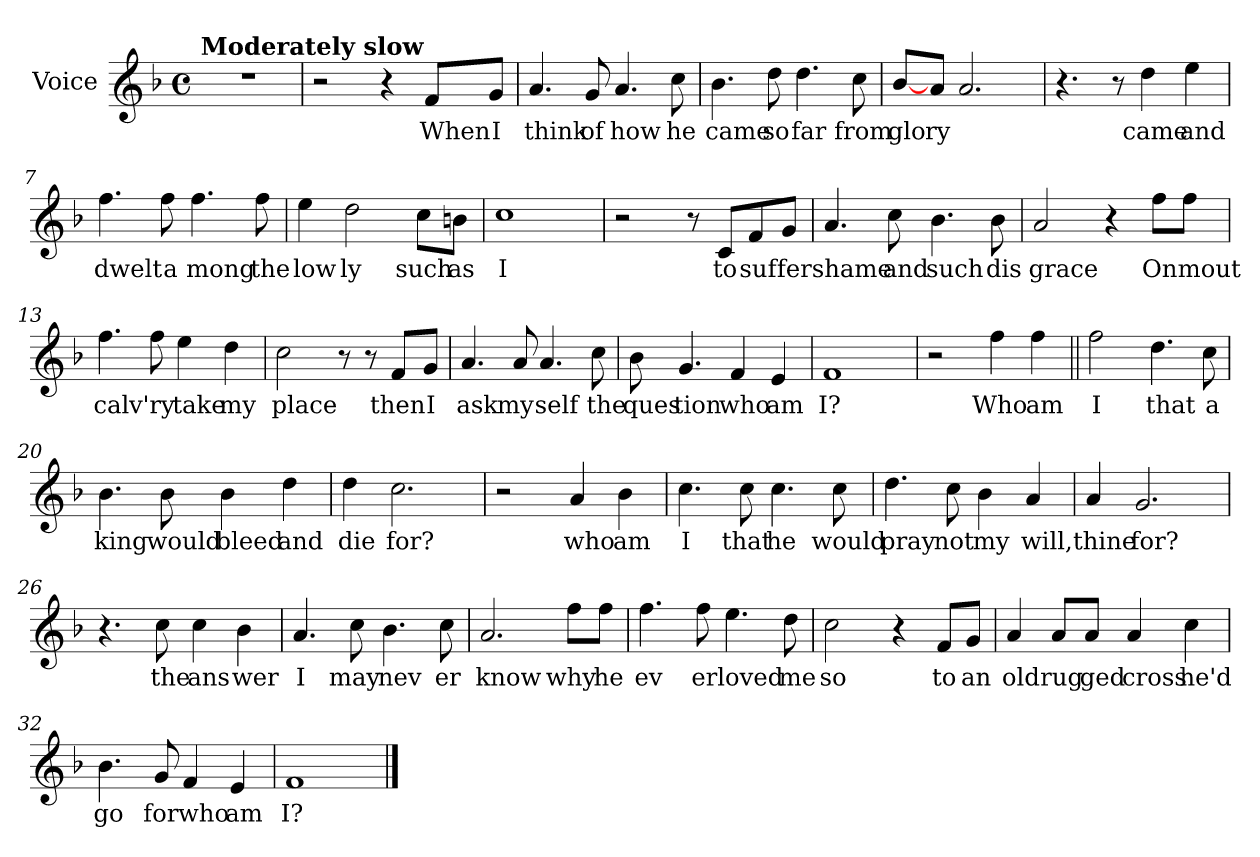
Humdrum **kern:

**kern	**text
*part1	*part1
*staff1	*staff1
*I"Voice	*
*I'V	*
*clefG2	*
*k[b-]	*
*F:	*
*M4/4	*
*met(c)	*
*MM68	*
=1	=1
!LO:TX:a:B:t=Moderately slow	!
1r	.
=2	=2
2r	.
4r	.
!	!LO:LY:b
8f/L	When
!	!LO:LY:b
8g/J	I
=3	=3
!	!LO:LY:b
4.a/	think
!	!LO:LY:b
8g/	of
!	!LO:LY:b
4.a/	how
!	!LO:LY:b
8cc\	he
=4	=4
!	!LO:LY:b
4.b-\	came
!	!LO:LY:b
8dd\	so
!	!LO:LY:b
4.dd\	far
!	!LO:LY:b
8cc\	from
=5	=5
!	!LO:LY:b
[8b-/L	glo
!	!LO:LY:b
8a/J	ry
2.a/	.
!!LO:LB:g=z
=6	=6
4.r	.
8r	.
!	!LO:LY:b
4dd\	came
!	!LO:LY:b
4ee\	and
=7	=7
!	!LO:LY:b
4.ff\	dwelt
!	!LO:LY:b
8ff\	a
!	!LO:LY:b
4.ff\	mong
!	!LO:LY:b
8ff\	the
=8	=8
!	!LO:LY:b
4ee\	low
!	!LO:LY:b
2dd\	ly
!	!LO:LY:b
8cc\L	such
!	!LO:LY:b
8bn\J	as
=9	=9
!	!LO:LY:b
1cc	I
=10	=10
2r	.
8r	.
!	!LO:LY:b
8c/L	to
!	!LO:LY:b
8f/	suf
!	!LO:LY:b
8g/J	fer
!!LO:LB:g=z
=11	=11
!	!LO:LY:b
4.a/	shame
!	!LO:LY:b
8cc\	and
!	!LO:LY:b
4.b-\	such
!	!LO:LY:b
8b-\	dis
=12	=12
!	!LO:LY:b
2a/	grace
4r	.
!	!LO:LY:b
8ff\L	On
!	!LO:LY:b
8ff\J	mout
=13	=13
!	!LO:LY:b
4.ff\	cal
!	!LO:LY:b
8ff\	v'ry
!	!LO:LY:b
4ee\	take
!	!LO:LY:b
4dd\	my
=14	=14
!	!LO:LY:b
2cc\	place
8r	.
8r	.
!	!LO:LY:b
8f/L	then
!	!LO:LY:b
8g/J	I
=15	=15
!	!LO:LY:b
4.a/	ask
!	!LO:LY:b
8a/	my
!	!LO:LY:b
4.a/	self
!	!LO:LY:b
8cc\	the
!!LO:LB:g=z
=16	=16
!	!LO:LY:b
8b-\	ques
!	!LO:LY:b
4.g/	tion
!	!LO:LY:b
4f/	who
!	!LO:LY:b
4e/	am
=17	=17
!	!LO:LY:b
1f	I?
=18	=18
2r	.
!	!LO:LY:b
4ff\	Who
!	!LO:LY:b
4ff\	am
=19||	=19||
!	!LO:LY:b
2ff\	I
!	!LO:LY:b
4.dd\	that
!	!LO:LY:b
8cc\	a
=20	=20
!	!LO:LY:b
4.b-\	king
!	!LO:LY:b
8b-\	would
!	!LO:LY:b
4b-\	bleed
!	!LO:LY:b
4dd\	and
=21	=21
!	!LO:LY:b
4dd\	die
!	!LO:LY:b
2.cc\	for?
!!LO:LB:g=z
=22	=22
2r	.
!	!LO:LY:b
4a/	who
!	!LO:LY:b
4b-\	am
=23	=23
!	!LO:LY:b
4.cc\	I
!	!LO:LY:b
8cc\	that
!	!LO:LY:b
4.cc\	he
!	!LO:LY:b
8cc\	would
=24	=24
!	!LO:LY:b
4.dd\	pray
!	!LO:LY:b
8cc\	not
!	!LO:LY:b
4b-\	my
!	!LO:LY:b
4a/	will,
=25	=25
!	!LO:LY:b
4a/	thine
!	!LO:LY:b
2.g/	for?
=26	=26
4.r	.
!	!LO:LY:b
8cc\	the
!	!LO:LY:b
4cc\	ans
!	!LO:LY:b
4b-\	wer
=27	=27
!	!LO:LY:b
4.a/	I
!	!LO:LY:b
8cc\	may
!	!LO:LY:b
4.b-\	nev
!	!LO:LY:b
8cc\	er
!!LO:LB:g=z
=28	=28
!	!LO:LY:b
2.a/	know
!	!LO:LY:b
8ff\L	why
!	!LO:LY:b
8ff\J	he
=29	=29
!	!LO:LY:b
4.ff\	ev
!	!LO:LY:b
8ff\	er
!	!LO:LY:b
4.ee\	loved
!	!LO:LY:b
8dd\	me
=30	=30
!	!LO:LY:b
2cc\	so
4r	.
!	!LO:LY:b
8f/L	to
!	!LO:LY:b
8g/J	an
=31	=31
!	!LO:LY:b
4a/	old
!	!LO:LY:b
8a/L	rug
!	!LO:LY:b
8a/J	ged
!	!LO:LY:b
4a/	cross
!	!LO:LY:b
4cc\	he'd
=32	=32
!	!LO:LY:b
4.b-\	go
!	!LO:LY:b
8g/	for
!	!LO:LY:b
4f/	who
!	!LO:LY:b
4e/	am
=33	=33
!	!LO:LY:b
1f	I?
==	==
*-	*-
